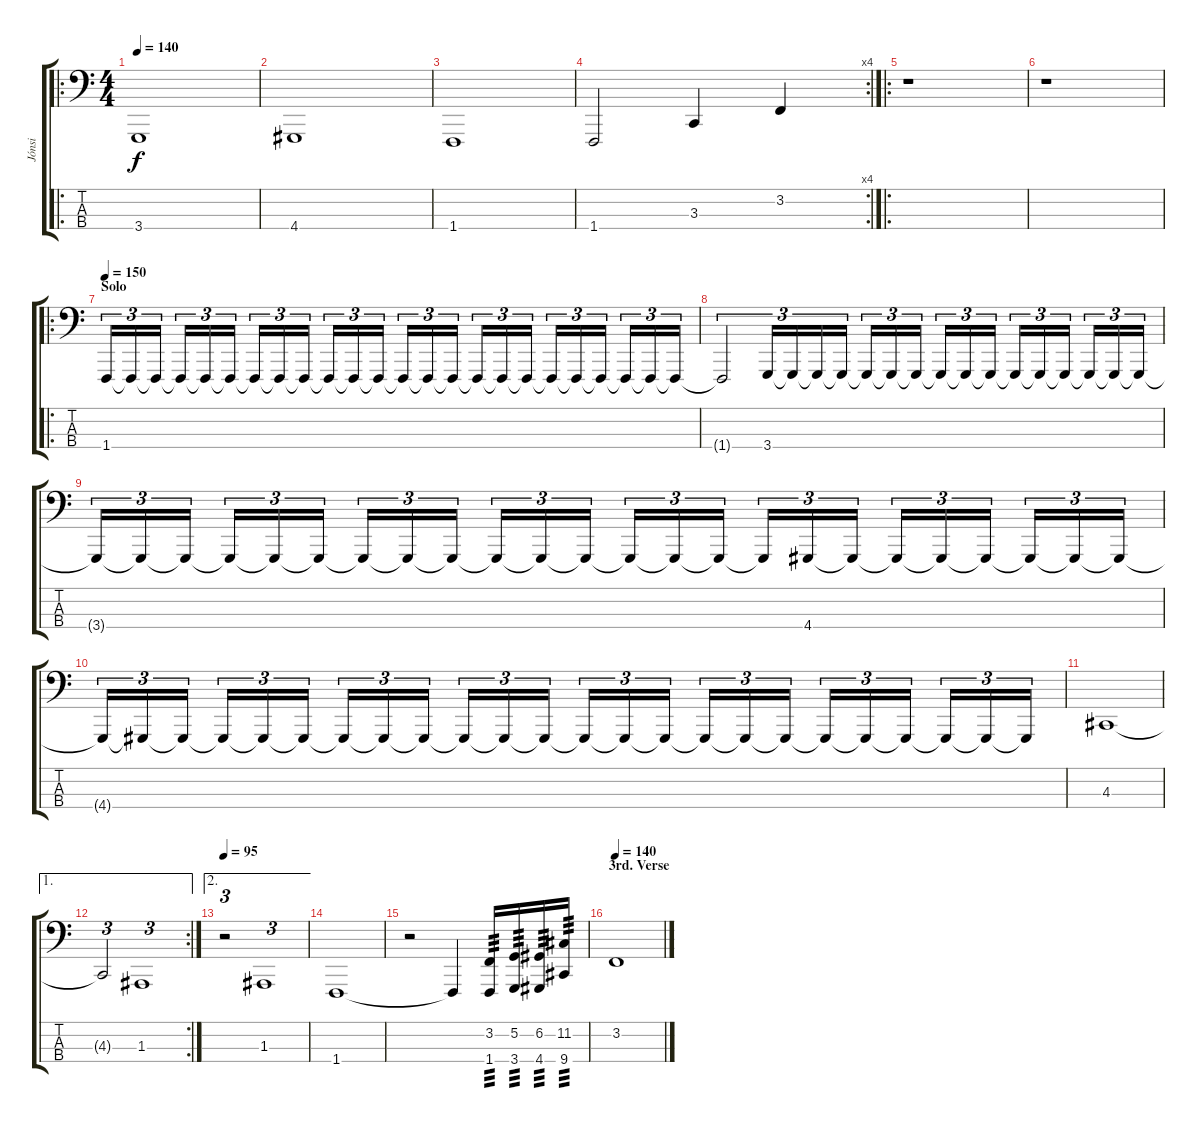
\track ("Jónsi" "Jónsi") {instrument lead8bassandlead}
\staff {score tabs}
\tuning (G2 D2 A1 E1) {hide}
\ro
\ts (4 4)
\tempo 140
\clef f4
\ks c
3.4.1{dy f} |
4.4.1 |
1.4.1 |
\rc 4
1.4.2 3.3.4 3.2.4 |
\ro
r.1 |
r.1 |
\ro
\section ("" "Solo")
\tempo 150
1.4.16{tu (3 2)} 1.4{t}.16{tu (3 2)} 1.4{t}.16{tu (3 2)} 1.4{t}.16{tu (3 2)} 1.4{t}.16{tu (3 2)} 1.4{t}.16{tu (3 2)} 1.4{t}.16{tu (3 2)} 1.4{t}.16{tu (3 2)} 1.4{t}.16{tu (3 2)} 1.4{t}.16{tu (3 2)} 1.4{t}.16{tu (3 2)} 1.4{t}.16{tu (3 2)} 1.4{t}.16{tu (3 2)} 1.4{t}.16{tu (3 2)} 1.4{t}.16{tu (3 2)} 1.4{t}.16{tu (3 2)} 1.4{t}.16{tu (3 2)} 1.4{t}.16{tu (3 2)} 1.4{t}.16{tu (3 2)} 1.4{t}.16{tu (3 2)} 1.4{t}.16{tu (3 2)} 1.4{t}.16{tu (3 2)} 1.4{t}.16{tu (3 2)} 1.4{t}.16{tu (3 2)} |
1.4{t}.2{tu (3 2)} 3.4.16{tu (3 2)} 3.4{t}.16{tu (3 2)} 3.4{t}.16{tu (3 2)} 3.4{t}.16{tu (3 2)} 3.4{t}.16{tu (3 2)} 3.4{t}.16{tu (3 2)} 3.4{t}.16{tu (3 2)} 3.4{t}.16{tu (3 2)} 3.4{t}.16{tu (3 2)} 3.4{t}.16{tu (3 2)} 3.4{t}.16{tu (3 2)} 3.4{t}.16{tu (3 2)} 3.4{t}.16{tu (3 2)} 3.4{t}.16{tu (3 2)} 3.4{t}.16{tu (3 2)} 3.4{t}.16{tu (3 2)} |
3.4{t}.16{tu (3 2)} 3.4{t}.16{tu (3 2)} 3.4{t}.16{tu (3 2)} 3.4{t}.16{tu (3 2)} 3.4{t}.16{tu (3 2)} 3.4{t}.16{tu (3 2)} 3.4{t}.16{tu (3 2)} 3.4{t}.16{tu (3 2)} 3.4{t}.16{tu (3 2)} 3.4{t}.16{tu (3 2)} 3.4{t}.16{tu (3 2)} 3.4{t}.16{tu (3 2)} 3.4{t}.16{tu (3 2)} 3.4{t}.16{tu (3 2)} 3.4{t}.16{tu (3 2)} 3.4{t}.16{tu (3 2)} 4.4.16{tu (3 2)} 4.4{t}.16{tu (3 2)} 4.4{t}.16{tu (3 2)} 4.4{t}.16{tu (3 2)} 4.4{t}.16{tu (3 2)} 4.4{t}.16{tu (3 2)} 4.4{t}.16{tu (3 2)} 4.4{t}.16{tu (3 2)} |
4.4{t}.16{tu (3 2)} 4.4{t}.16{tu (3 2)} 4.4{t}.16{tu (3 2)} 4.4{t}.16{tu (3 2)} 4.4{t}.16{tu (3 2)} 4.4{t}.16{tu (3 2)} 4.4{t}.16{tu (3 2)} 4.4{t}.16{tu (3 2)} 4.4{t}.16{tu (3 2)} 4.4{t}.16{tu (3 2)} 4.4{t}.16{tu (3 2)} 4.4{t}.16{tu (3 2)} 4.4{t}.16{tu (3 2)} 4.4{t}.16{tu (3 2)} 4.4{t}.16{tu (3 2)} 4.4{t}.16{tu (3 2)} 4.4{t}.16{tu (3 2)} 4.4{t}.16{tu (3 2)} 4.4{t}.16{tu (3 2)} 4.4{t}.16{tu (3 2)} 4.4{t}.16{tu (3 2)} 4.4{t}.16{tu (3 2)} 4.4{t}.16{tu (3 2)} 4.4{t}.16{tu (3 2)} |
4.3.1 |
\ae 1
\rc 2
4.3{t}.2{tu (3 2)} 1.3.1{tu (3 2)} |
\ae 2
\tempo 95
r.2{tu (3 2)} 1.3.1{tu (3 2)} |
1.4.1 |
r.2 1.4{t}.4 (3.2 1.4).16{tp 3} (5.2 3.4).16{tp 3} (6.2 4.4).16{tp 3} (11.2 9.4).16{tp 3} |
\section ("" "3rd. Verse")
\tempo 140
3.2.1
